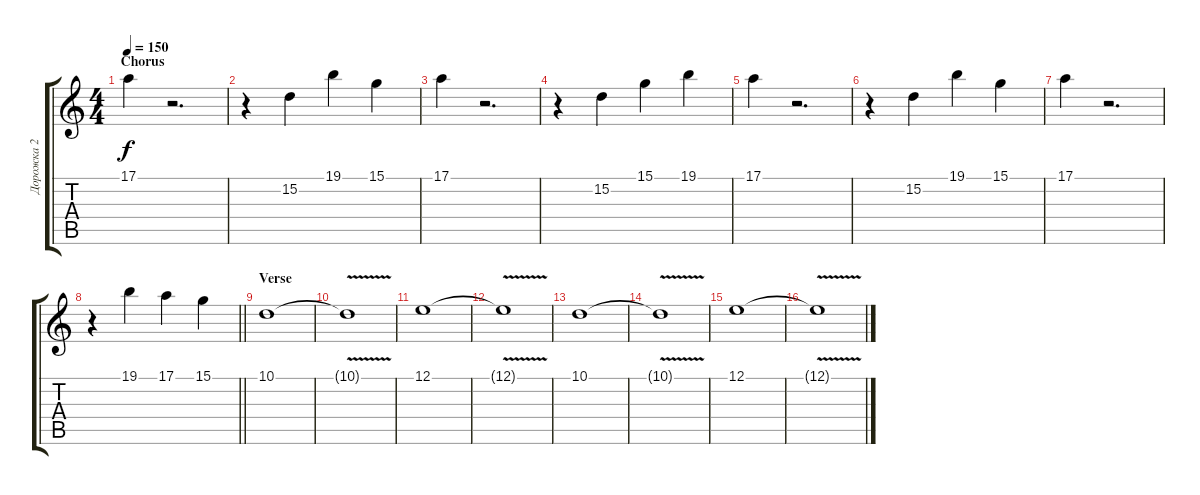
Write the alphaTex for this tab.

\track ("Дорожка 2" "Дорожка 2") {instrument lead1square}
\staff {score tabs}
\tuning (E4 B3 G3 D3 A2 E2) {hide}
\ts (4 4)
\section ("" "Chorus")
\tempo 150
\clef g2
\ks c
17.1.4{dy f} r.2{d} |
r.4 15.2.4 19.1.4 15.1.4 |
17.1.4 r.2{d} |
r.4 15.2.4 15.1.4 19.1.4 |
17.1.4 r.2{d} |
r.4 15.2.4 19.1.4 15.1.4 |
17.1.4 r.2{d} |
\barLineRight lightlight
r.4 19.1.4 17.1.4 15.1.4 |
\section ("" "Verse")
10.1.1 |
10.1{v t}.1 |
12.1.1 |
12.1{v t}.1 |
10.1.1 |
10.1{v t}.1 |
12.1.1 |
12.1{v t}.1
